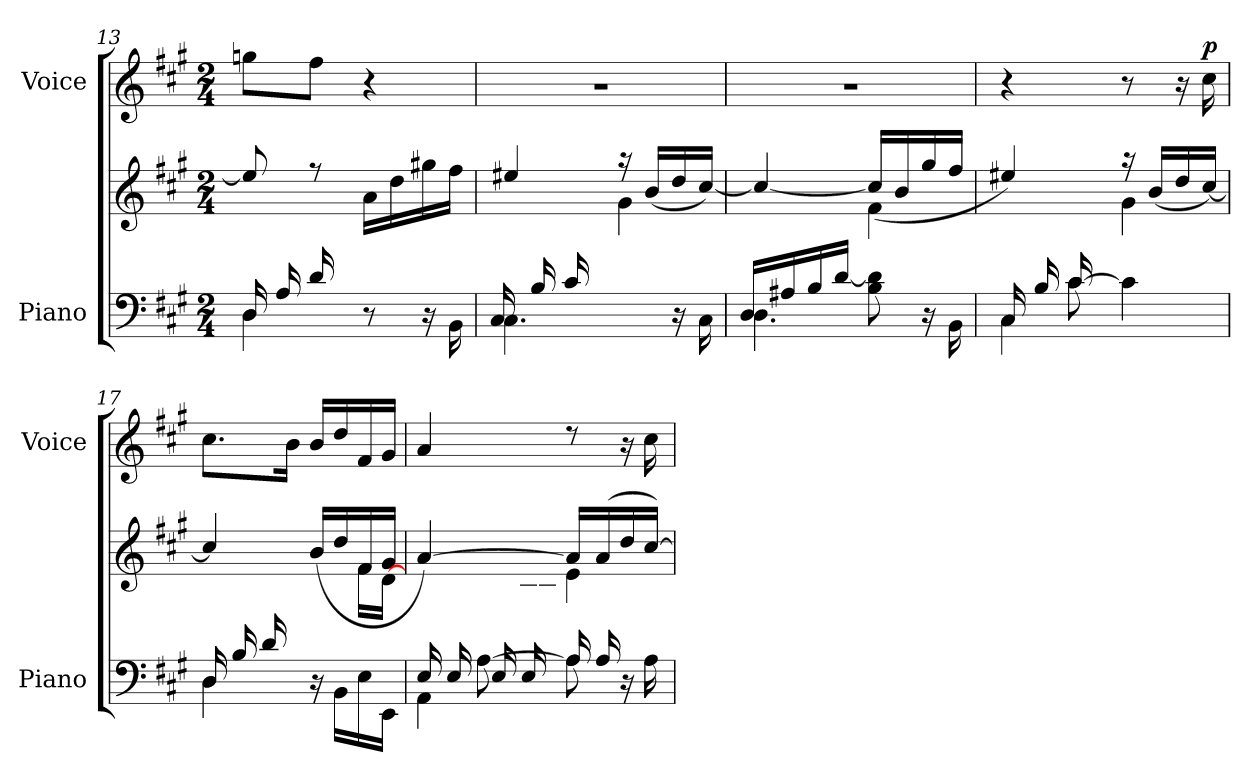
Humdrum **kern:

**kern	**kern	**kern	**dynam
*part2	*part2	*part1	*part1
*staff3	*staff2	*staff1	*staff1
*I"Piano	*	*I"Voice	*
*I'Piano	*	*I'Voice	*
!!LO:PB:g=z
*clefF4	*clefG2	*clefG2	*
*k[f#c#g#]	*k[f#c#g#]	*k[f#c#g#]	*
*M2/4	*M2/4	*M2/4	*
=13	=13	=13	=13
*^	*^	*	*
4D\	16D/LL	8.ryy	8ee/]	8ggn\L	.
.	16A/	.	.	.	.
.	16d/	.	8rff	8ff#\J	.
.	4ryy	16f#\JJ	.	.	.
8r	.	4ryy	16a\LL	4r	.
.	.	.	16dd\	.	.
16r	.	.	16gg#X\	.	.
16BB\	16ryy	.	16ff#\JJ	.	.
=14	=14	=14	=14	=14	=14
4.C#\	(>16C#/LL	8.ryy	4ee#X/	2rcc	.
.	16B/	.	.	.	.
.	16c#/	.	.	.	.
.	4ryy	16e#X\JJ	.	.	.
.	.	4g#\)	16raa	.	.
.	.	.	(>16b/LL	.	.
16r	.	.	16dd/	.	.
16C#\	16ryy	.	[>16cc#/JJ)	.	.
=15	=15	=15	=15	=15	=15
4.D\	16D/LL	4ryy	4cc#/_>	2rcc	.
.	16A#X/	.	.	.	.
.	16B/	.	.	.	.
.	[>16d/JJ	.	.	.	.
.	8B\ 8d\]	4f#\	(>16cc#/LL]	.	.
.	.	.	16b/	.	.
16r	8ryy	.	16gg#/	.	.
16BB\	.	.	16ff#/JJ	.	.
=16	=16	=16	=16	=16	=16
*	*^	*	*	*	*
4C#\	(>16C#/LL	8ryy	8.ryy	4ee#X/)	4r	.
.	16B/	.	.	.	.	.
.	16c#/	[>8c#\	.	.	.	.
.	4ryy	.	16e#X\JJ	.	.	.
4ryy	.	4c#\]	4g#\)	16raa	8r	.
.	.	.	.	(>16b/LL	.	.
.	.	.	.	16dd/	16r	.
!	!	!	!	!	!	!LO:DY:a
.	16ryy	.	.	[>16cc#/JJ)	16cc#\	p
*	*v	*v	*	*	*	*
!!LO:LB:g=z
=17	=17	=17	=17	=17	=17
*	*	*	*^	*	*
4D\	(<16D/LL	4.ryy	8.ryy	4cc#/]	8.cc#\L	.
.	16B/	.	.	.	.	.
.	16d/	.	.	.	.	.
.	4ryy	.	16f#\JJ)	.	16b\Jk	.
16r	.	.	4ryy	(>16b/LL	16b/LL	.
16BB\LL	.	.	.	16dd/	16dd/	.
16E\	.	16f#\LL	.	16f#/	16f#/	.
16EE\JJ	16ryy	[<16d\JJ	.	16g#/JJ	16g#/JJ	.
=18	=18	=18	=18	=18	=18	=18
*	*^	*	*	*	*	*
4AA\	16E/LL	8ryy	4ryy	8.ryy	[>4a/)	4a/	.
.	16E/LL	.	.	.	.	.	.
.	16E/	[>8A\	.	.	.	.	.
.	16E/	.	.	64c#\JJJk	.	.	.
.	.	.	.	64c#\JJJk	.	.	.
.	.	.	.	4ryy	.	.	.
4ryy	16A/	8A\]	4e\	.	16a/LL]	8rcc	.
.	16A/	.	.	.	(>16a/	.	.
.	8ryy	16r	.	.	16dd/	16r	.
.	.	16A\	.	.	[>16cc#/JJ)	16cc#\	.
.	.	.	.	32ryy	.	.	.
*v	*v	*v	*	*	*	*	*
*	*v	*v	*v	*	*
=	=	=	=
*-	*-	*-	*-
